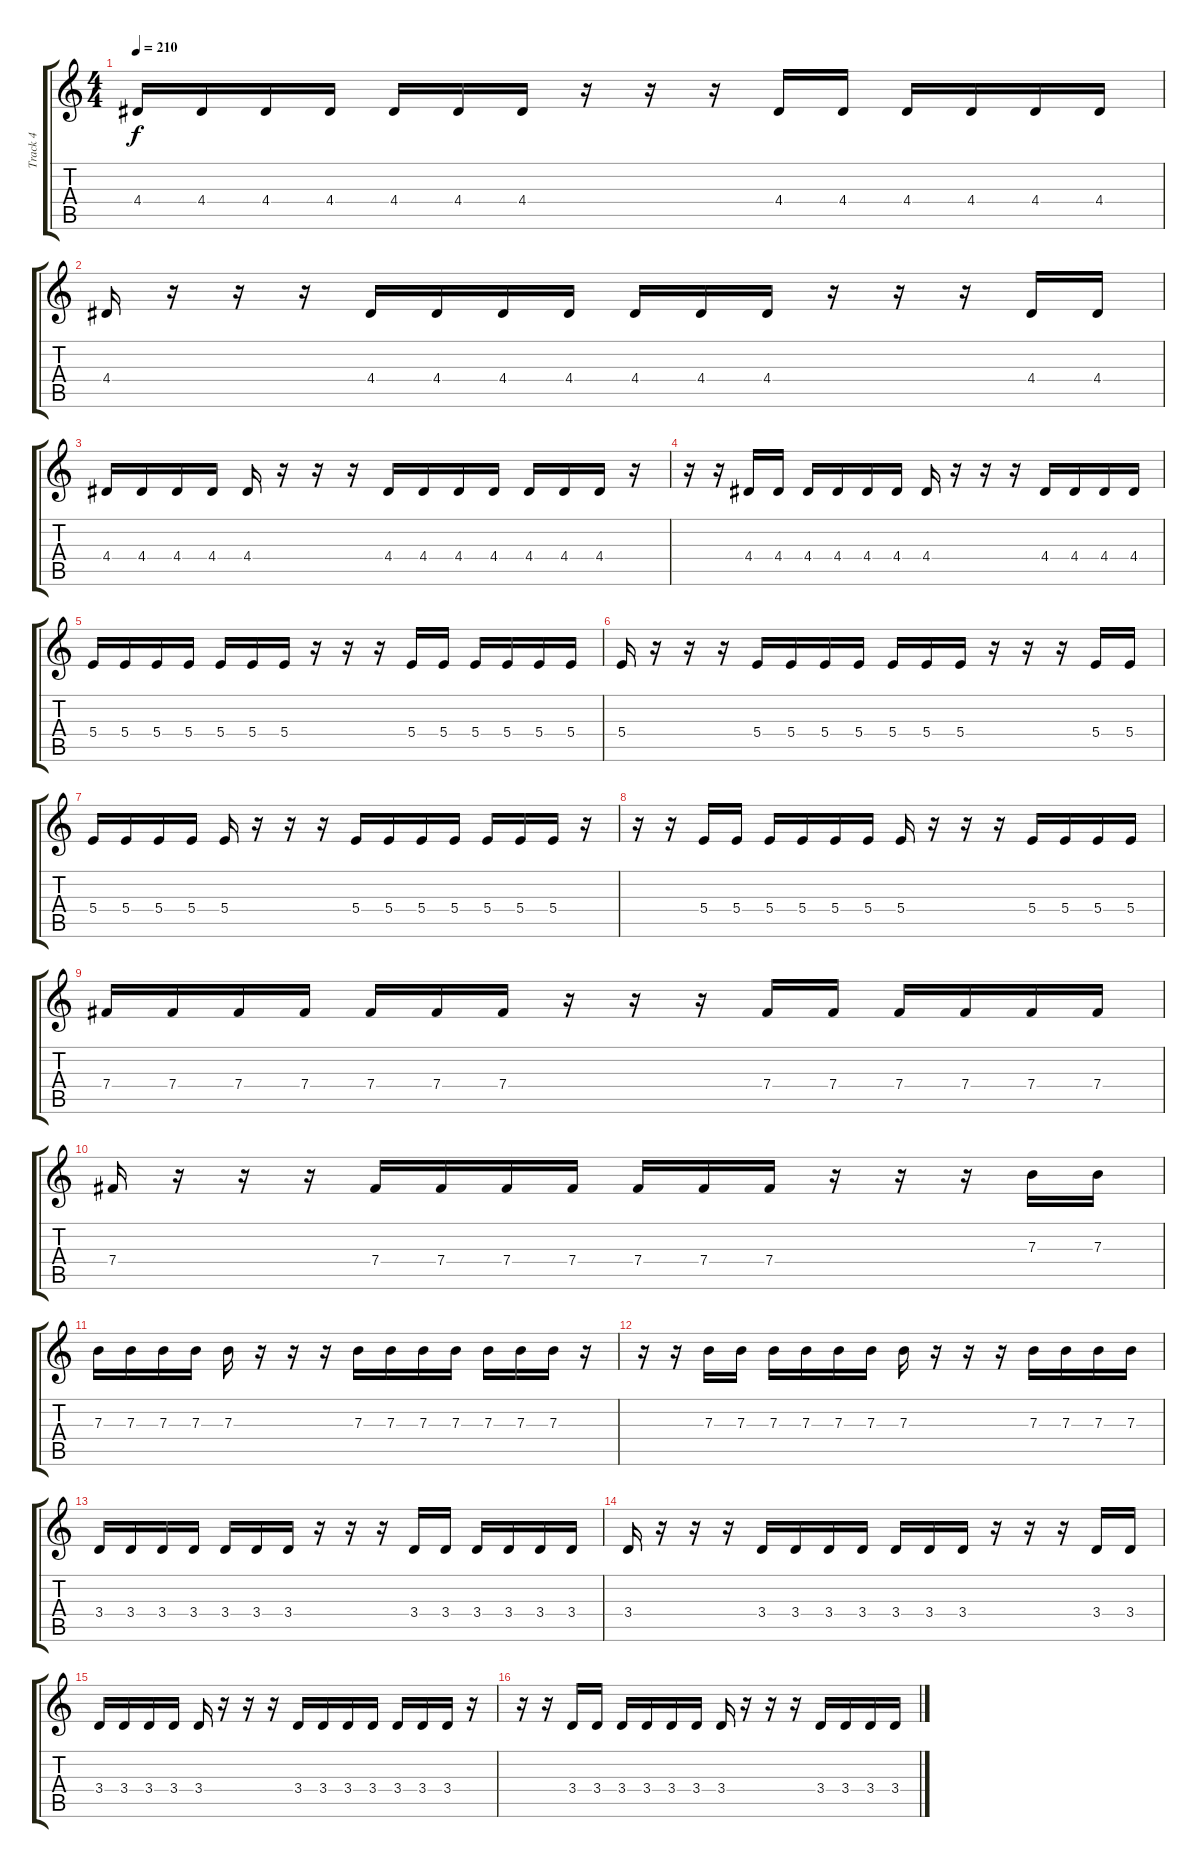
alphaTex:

\track ("Track 4" "Track 4") {instrument distortionguitar}
\staff {score tabs}
\tuning (Db4 Ab3 E3 B2 Gb2 B1) {hide}
\ts (4 4)
\tempo 210
\clef g2
\ks c
4.4.16{dy f} 4.4.16 4.4.16 4.4.16 4.4.16 4.4.16 4.4.16 r.16 r.16 r.16 4.4.16 4.4.16 4.4.16 4.4.16 4.4.16 4.4.16 |
4.4.16 r.16 r.16 r.16 4.4.16 4.4.16 4.4.16 4.4.16 4.4.16 4.4.16 4.4.16 r.16 r.16 r.16 4.4.16 4.4.16 |
4.4.16 4.4.16 4.4.16 4.4.16 4.4.16 r.16 r.16 r.16 4.4.16 4.4.16 4.4.16 4.4.16 4.4.16 4.4.16 4.4.16 r.16 |
r.16 r.16 4.4.16 4.4.16 4.4.16 4.4.16 4.4.16 4.4.16 4.4.16 r.16 r.16 r.16 4.4.16 4.4.16 4.4.16 4.4.16 |
5.4.16 5.4.16 5.4.16 5.4.16 5.4.16 5.4.16 5.4.16 r.16 r.16 r.16 5.4.16 5.4.16 5.4.16 5.4.16 5.4.16 5.4.16 |
5.4.16 r.16 r.16 r.16 5.4.16 5.4.16 5.4.16 5.4.16 5.4.16 5.4.16 5.4.16 r.16 r.16 r.16 5.4.16 5.4.16 |
5.4.16 5.4.16 5.4.16 5.4.16 5.4.16 r.16 r.16 r.16 5.4.16 5.4.16 5.4.16 5.4.16 5.4.16 5.4.16 5.4.16 r.16 |
r.16 r.16 5.4.16 5.4.16 5.4.16 5.4.16 5.4.16 5.4.16 5.4.16 r.16 r.16 r.16 5.4.16 5.4.16 5.4.16 5.4.16 |
7.4.16 7.4.16 7.4.16 7.4.16 7.4.16 7.4.16 7.4.16 r.16 r.16 r.16 7.4.16 7.4.16 7.4.16 7.4.16 7.4.16 7.4.16 |
7.4.16 r.16 r.16 r.16 7.4.16 7.4.16 7.4.16 7.4.16 7.4.16 7.4.16 7.4.16 r.16 r.16 r.16 7.3.16 7.3.16 |
7.3.16 7.3.16 7.3.16 7.3.16 7.3.16 r.16 r.16 r.16 7.3.16 7.3.16 7.3.16 7.3.16 7.3.16 7.3.16 7.3.16 r.16 |
r.16 r.16 7.3.16 7.3.16 7.3.16 7.3.16 7.3.16 7.3.16 7.3.16 r.16 r.16 r.16 7.3.16 7.3.16 7.3.16 7.3.16 |
3.4.16 3.4.16 3.4.16 3.4.16 3.4.16 3.4.16 3.4.16 r.16 r.16 r.16 3.4.16 3.4.16 3.4.16 3.4.16 3.4.16 3.4.16 |
3.4.16 r.16 r.16 r.16 3.4.16 3.4.16 3.4.16 3.4.16 3.4.16 3.4.16 3.4.16 r.16 r.16 r.16 3.4.16 3.4.16 |
3.4.16 3.4.16 3.4.16 3.4.16 3.4.16 r.16 r.16 r.16 3.4.16 3.4.16 3.4.16 3.4.16 3.4.16 3.4.16 3.4.16 r.16 |
r.16 r.16 3.4.16 3.4.16 3.4.16 3.4.16 3.4.16 3.4.16 3.4.16 r.16 r.16 r.16 3.4.16 3.4.16 3.4.16 3.4.16
